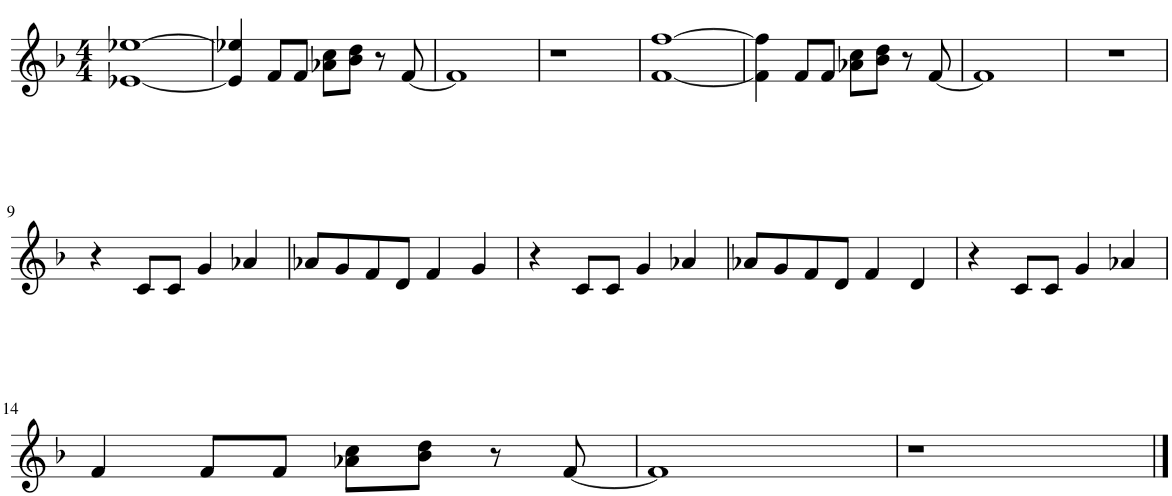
**kern
*part1
*staff1
*I"Piano
*I'Pno.
*clefG2
*k[b-]
*M4/4
=1
[1e-X [1ee-X
=2
4e-/] 4ee-X/]
8f/L
8f/J
8a-X\ 8cc\L
8b-\ 8dd\J
8r
[8f/
=3
1f]
=4
1r
=5
[1f [1ff
=6
4f\] 4ff\]
8f/L
8f/J
8a-X\ 8cc\L
8b-\ 8dd\J
8r
[8f/
=7
1f]
=8
1r
!!LO:LB:g=z
=9
4r
8c/L
8c/J
4g/
4a-X/
=10
8a-X/L
8g/
8f/
8d/J
4f/
4g/
=11
4r
8c/L
8c/J
4g/
4a-X/
=12
8a-X/L
8g/
8f/
8d/J
4f/
4d/
=13
4r
8c/L
8c/J
4g/
4a-X/
!!LO:LB:g=z
=14
4f/
8f/L
8f/J
8a-X\ 8cc\L
8b-\ 8dd\J
8r
[8f/
=15
1f]
=16
1r
==
*-
